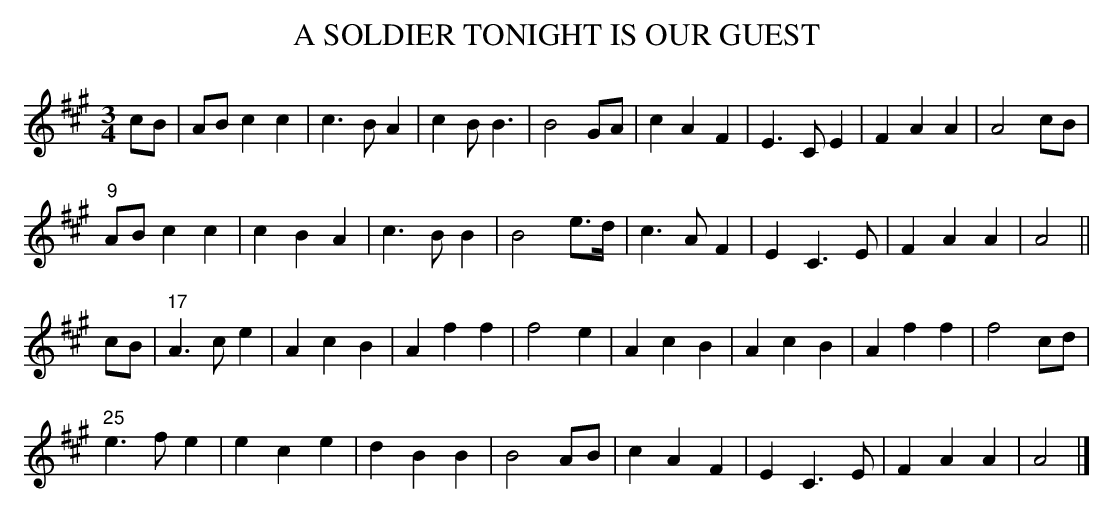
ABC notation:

X:1
T:A SOLDIER TONIGHT IS OUR GUEST
Y:"with spirit"
M:3/4
L:1/8
K:A
cB|AB c2c2|c3B A2|c2B B3|B4GA|c2A2F2|E3C E2|F2A2A2|A4cB|
"9"AB c2c2|c2B2A2|c3B B2|B4e>d|c3A F2|E2C3E|F2A2A2|A4||
cB|"17"A3c e2|A2c2B2|A2f2f2|f4e2|A2c2B2|A2c2B2|A2f2f2|f4cd|
"25"e3f e2|e2c2e2|d2B2B2|B4AB|c2A2F2|E2C3E|F2A2A2|A4|]
